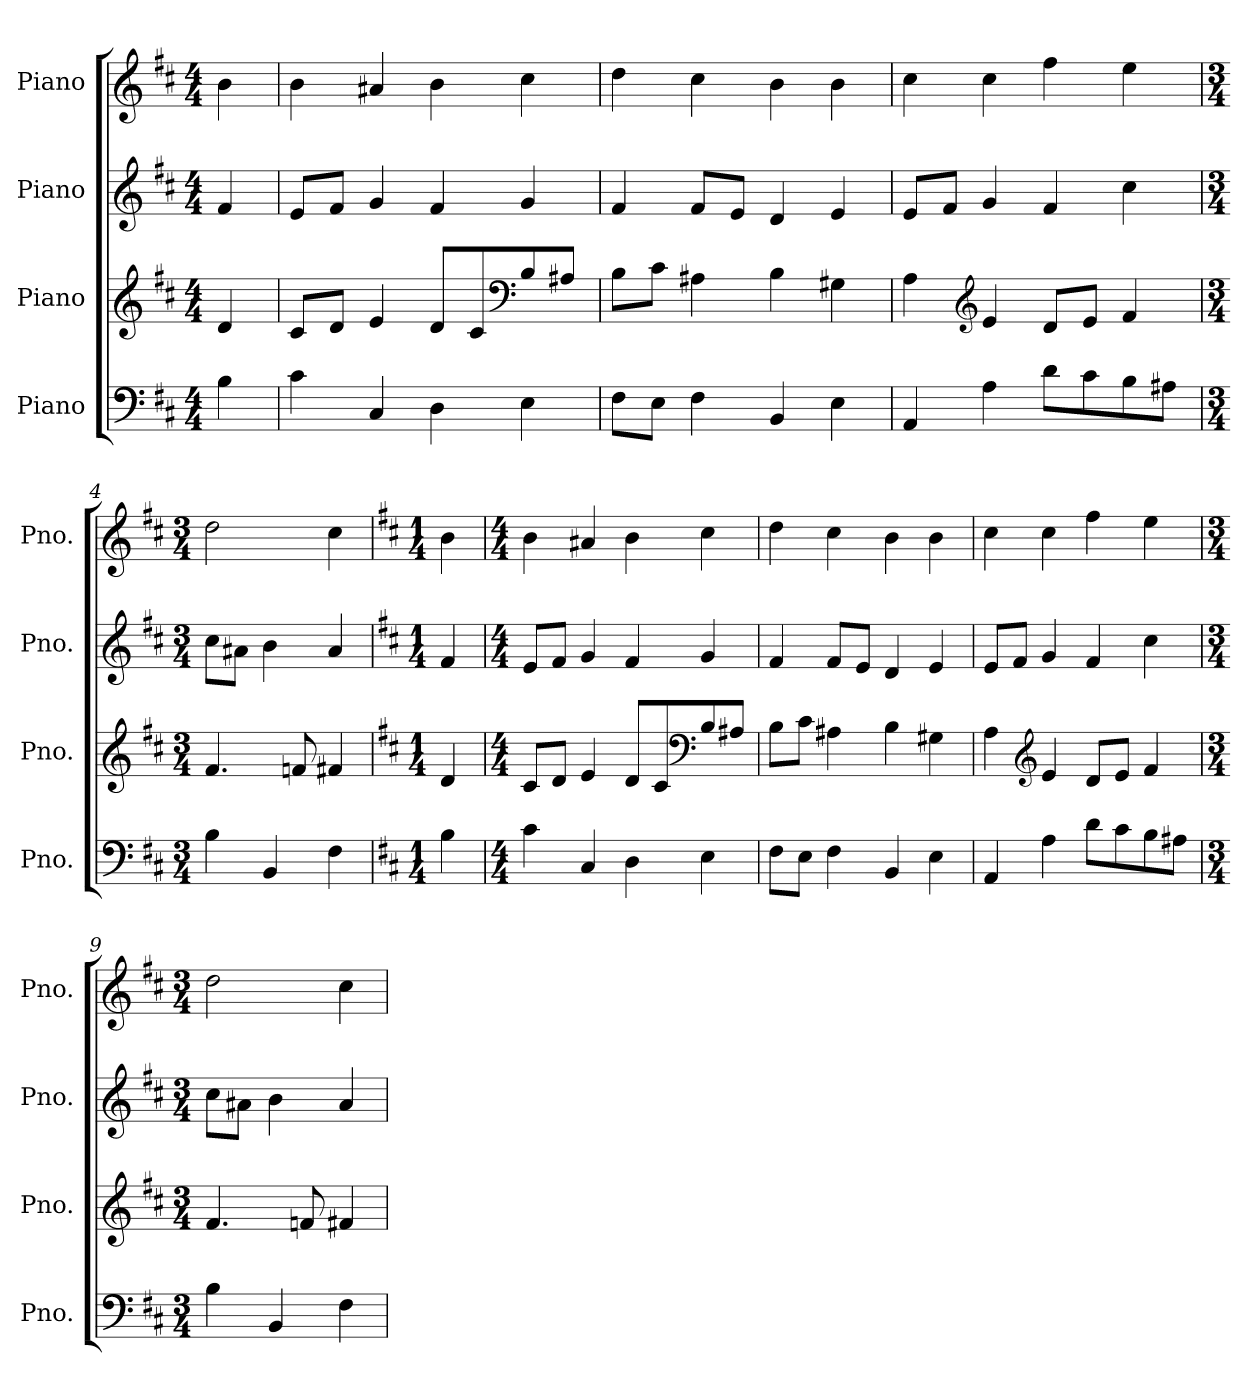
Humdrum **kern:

**kern	**kern	**kern	**kern
*part4	*part3	*part2	*part1
*staff4	*staff3	*staff2	*staff1
*I"Piano	*I"Piano	*I"Piano	*I"Piano
*I'Pno.	*I'Pno.	*I'Pno.	*I'Pno.
*clefF4	*clefG2	*clefG2	*clefG2
*k[f#c#]	*k[f#c#]	*k[f#c#]	*k[f#c#]
*M4/4	*M4/4	*M4/4	*M4/4
*MM120	*MM120	*MM120	*MM120
=	=	=	=
4B\	4d/	4f#/	4b\
=1	=1	=1	=1
4c#\	8c#/L	8e/L	4b\
.	8d/J	8f#/J	.
4C#/	4e/	4g/	4a#X/
4D\	8d/L	4f#/	4b\
.	8c#/	.	.
*	*clefF4	*	*
4E\	8B/	4g/	4cc#\
.	8A#X/J	.	.
=2	=2	=2	=2
8F#\L	8B\L	4f#/	4dd\
8E\J	8c#\J	.	.
4F#\	4A#X\	8f#/L	4cc#\
.	.	8e/J	.
4BB/	4B\	4d/	4b\
4E\	4G#X\	4e/	4b\
=3	=3	=3	=3
4AA/	4A\	8e/L	4cc#\
.	.	8f#/J	.
*	*clefG2	*	*
4A\	4e/	4g/	4cc#\
8d\L	8d/L	4f#/	4ff#\
8c#\	8e/J	.	.
8B\	4f#/	4cc#\	4ee\
8A#X\J	.	.	.
=4	=4	=4	=4
*M3/4	*M3/4	*M3/4	*M3/4
4B\	4.f#/	8cc#\L	2dd\
.	.	8a#X\J	.
4BB/	.	4b\	.
.	8fn/	.	.
4F#\	4f#X/	4a#/	4cc#\
!!LO:LB:g=z
=5	=5	=5	=5
*k[f#c#]	*k[f#c#]	*k[f#c#]	*k[f#c#]
*M1/4	*M1/4	*M1/4	*M1/4
4B\	4d/	4f#/	4b\
=6	=6	=6	=6
*M4/4	*M4/4	*M4/4	*M4/4
4c#\	8c#/L	8e/L	4b\
.	8d/J	8f#/J	.
4C#/	4e/	4g/	4a#X/
4D\	8d/L	4f#/	4b\
.	8c#/	.	.
*	*clefF4	*	*
4E\	8B/	4g/	4cc#\
.	8A#X/J	.	.
=7	=7	=7	=7
8F#\L	8B\L	4f#/	4dd\
8E\J	8c#\J	.	.
4F#\	4A#X\	8f#/L	4cc#\
.	.	8e/J	.
4BB/	4B\	4d/	4b\
4E\	4G#X\	4e/	4b\
=8	=8	=8	=8
4AA/	4A\	8e/L	4cc#\
.	.	8f#/J	.
*	*clefG2	*	*
4A\	4e/	4g/	4cc#\
8d\L	8d/L	4f#/	4ff#\
8c#\	8e/J	.	.
8B\	4f#/	4cc#\	4ee\
8A#X\J	.	.	.
=9	=9	=9	=9
*M3/4	*M3/4	*M3/4	*M3/4
4B\	4.f#/	8cc#\L	2dd\
.	.	8a#X\J	.
4BB/	.	4b\	.
.	8fn/	.	.
4F#\	4f#X/	4a#/	4cc#\
=	=	=	=
*-	*-	*-	*-
